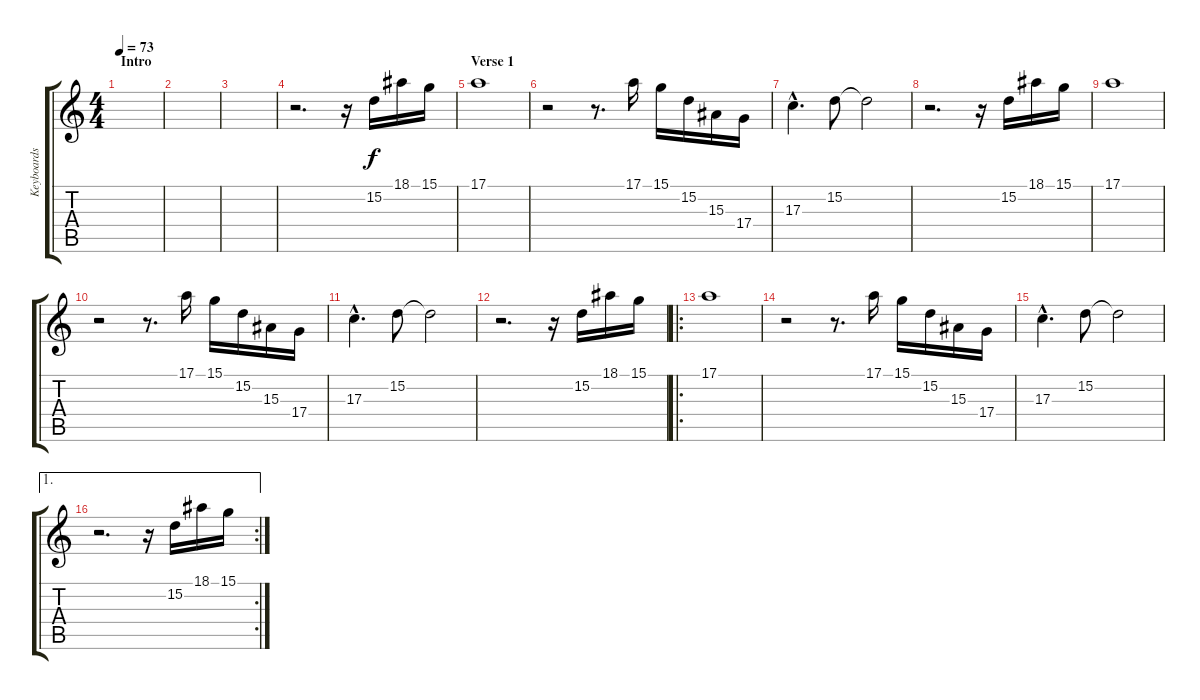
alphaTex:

\track ("Keyboards" "Keyboards") {instrument brightacousticpiano}
\staff {score tabs}
\tuning (E4 B3 G3 D3 A2 E2) {hide}
\ts (4 4)
\section ("" "Intro")
\tempo 73
\clef g2
\ks c
|
|
|
r.2{d} r.16 15.2.16 18.1.16 15.1.16 |
\section ("" "Verse 1")
17.1.1 |
r.2 r.8{d} 17.1.16 15.1.16 15.2.16 15.3.16 17.4.16 |
17.3{hac}.4{d} 15.2.8 15.2{t}.2 |
r.2{d} r.16 15.2.16 18.1.16 15.1.16 |
17.1.1 |
r.2 r.8{d} 17.1.16 15.1.16 15.2.16 15.3.16 17.4.16 |
17.3{hac}.4{d} 15.2.8 15.2{t}.2 |
r.2{d} r.16 15.2.16 18.1.16 15.1.16 |
\ro
17.1.1 |
r.2 r.8{d} 17.1.16 15.1.16 15.2.16 15.3.16 17.4.16 |
17.3{hac}.4{d} 15.2.8 15.2{t}.2 |
\ae 1
\rc 2
r.2{d} r.16 15.2.16 18.1.16 15.1.16
